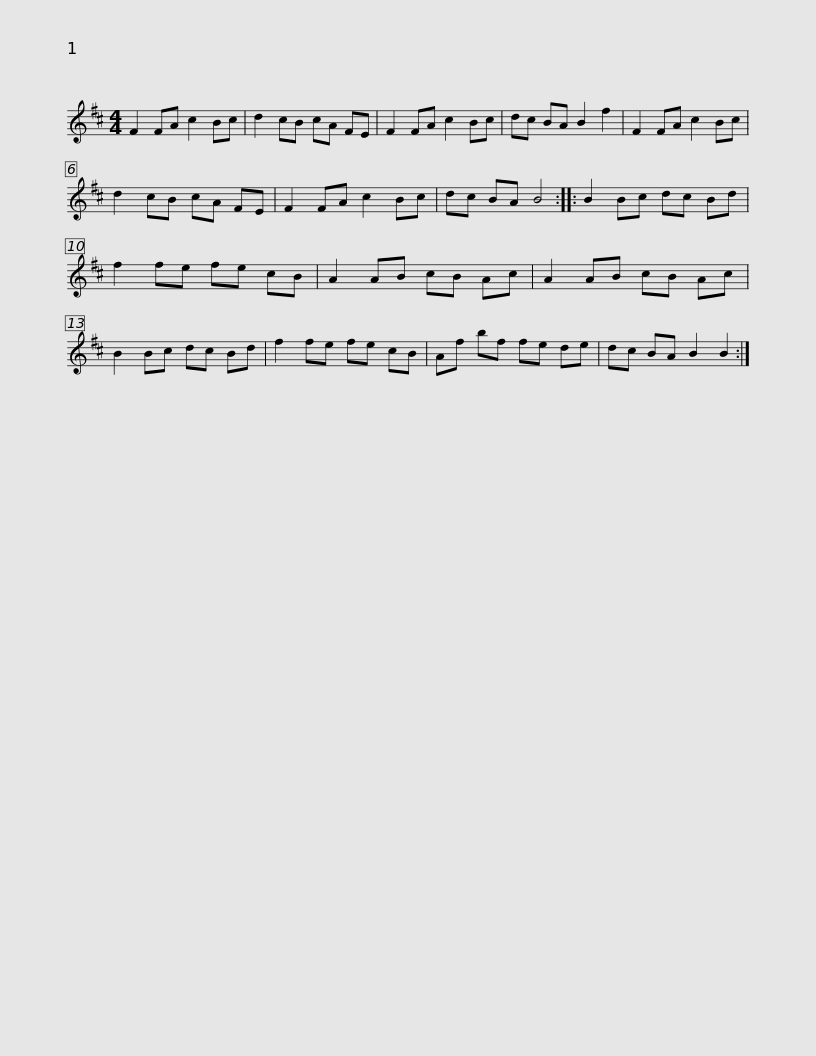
X:1
L:1/8
M:4/4
I:linebreak $
K:D
V:1 treble
V:1
 F2 FA c2 Bc | d2 cB cA FE | F2 FA c2 Bc | dc BA B2 f2 | F2 FA c2 Bc | %5
 d2 cB cA FE | F2 FA c2 Bc |$ dc BA B4 :: B2 Bc dc Bd | f2 fe fe cB | %10
 A2 AB cB Ac | A2 AB cB Ac | B2 Bc dc Bd |$ f2 fe fe cB | Af bf fe de | %15
 dc BA B2 B2 :| %16
